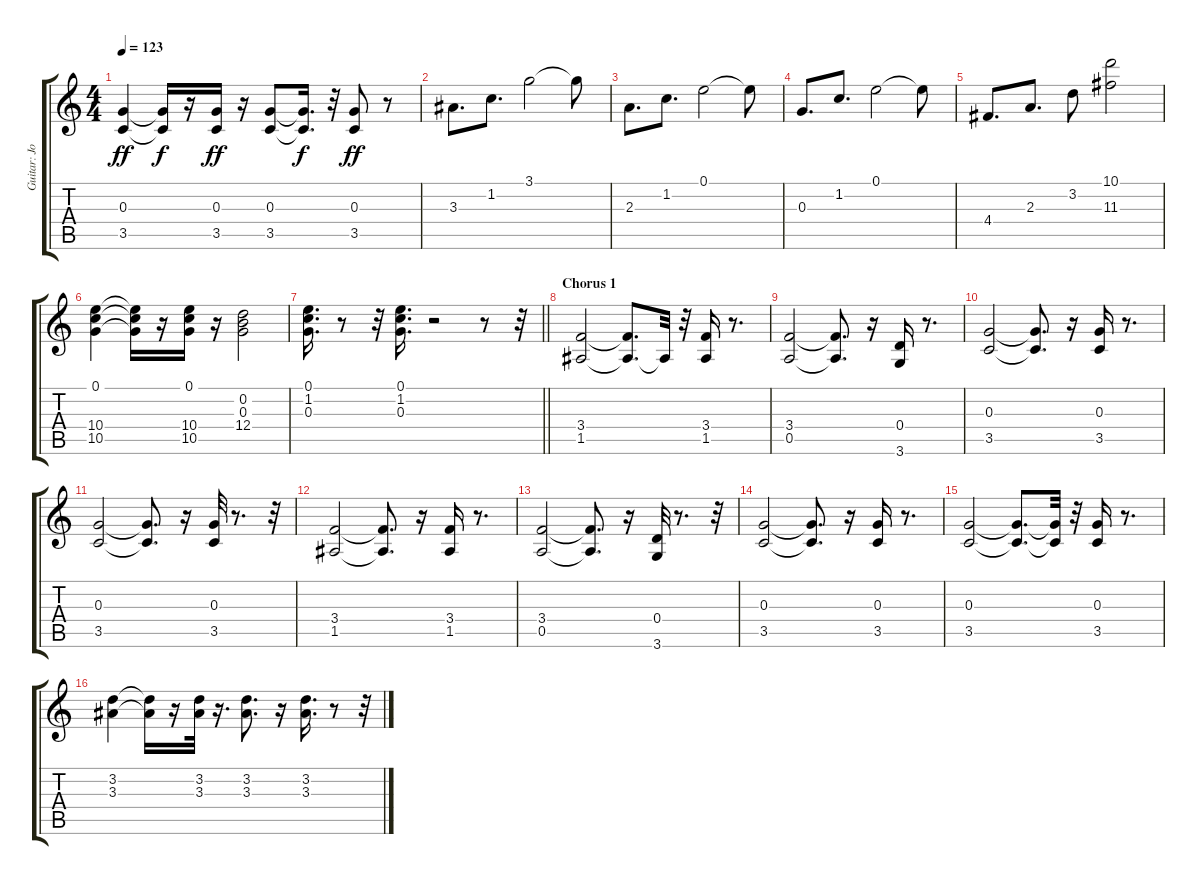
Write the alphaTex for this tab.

\track ("Guitar: Joey Hunting" "Guitar: Jo") {instrument overdrivenguitar}
\staff {score tabs}
\tuning (E4 B3 G3 D3 A2 E2) {hide}
\ts (4 4)
\tempo 123
\clef g2
\ks c
(0.3 3.5).4{dy ff} (0.3{t} 3.5{t}).16{dy f} r.16 (0.3 3.5).16{dy ff} r.16 (0.3 3.5).8 (0.3{t} 3.5{t}).16{d dy f} r.32 (0.3 3.5).8{dy ff} r.8 |
3.3.8{d} 1.2.8{d} 3.1.2 3.1{t}.8 |
2.3.8{d} 1.2.8{d} 0.1.2 0.1{t}.8 |
0.3.8{d} 1.2.8{d} 0.1.2 0.1{t}.8 |
4.4.8{d} 2.3.8{d} 3.2.8 (10.1 11.3).2 |
(0.1 10.4 10.5).4 (0.1{t} 10.4{t} 10.5{t}).16 r.16 (0.1 10.4 10.5).16 r.16 (0.2 0.3 12.4).2 |
\barLineRight lightlight
(0.1 1.2 0.3).16{d} r.8 r.32 (0.1 1.2 0.3).16{d} r.2 r.8 r.32 |
\section ("" "Chorus 1")
(3.4 1.5).2 (3.4{t} 1.5{t}).8{d} 1.5{t}.32 r.32 (3.4 1.5).16 r.8{d} |
(3.4 0.5).2 (3.4{t} 0.5{t}).8{d} r.16 (0.4 3.6).16 r.8{d} |
(0.3 3.5).2 (0.3{t} 3.5{t}).8{d} r.16 (0.3 3.5).16 r.8{d} |
(0.3 3.5).2 (0.3{t} 3.5{t}).8{d} r.16 (0.3 3.5).32 r.8{d} r.32 |
(3.4 1.5).2 (3.4{t} 1.5{t}).8{d} r.16 (3.4 1.5).16 r.8{d} |
(3.4 0.5).2 (3.4{t} 0.5{t}).8{d} r.16 (0.4 3.6).32 r.8{d} r.32 |
(0.3 3.5).2 (0.3{t} 3.5{t}).8{d} r.16 (0.3 3.5).16 r.8{d} |
(0.3 3.5).2 (0.3{t} 3.5{t}).8{d} (0.3{t} 3.5{t}).32 r.32 (0.3 3.5).16 r.8{d} |
(3.2 3.3).4 (3.2{t} 3.3{t}).16 r.16 (3.2 3.3).32 r.16{d} (3.2 3.3).8{d} r.16 (3.2 3.3).16{d} r.8 r.32
